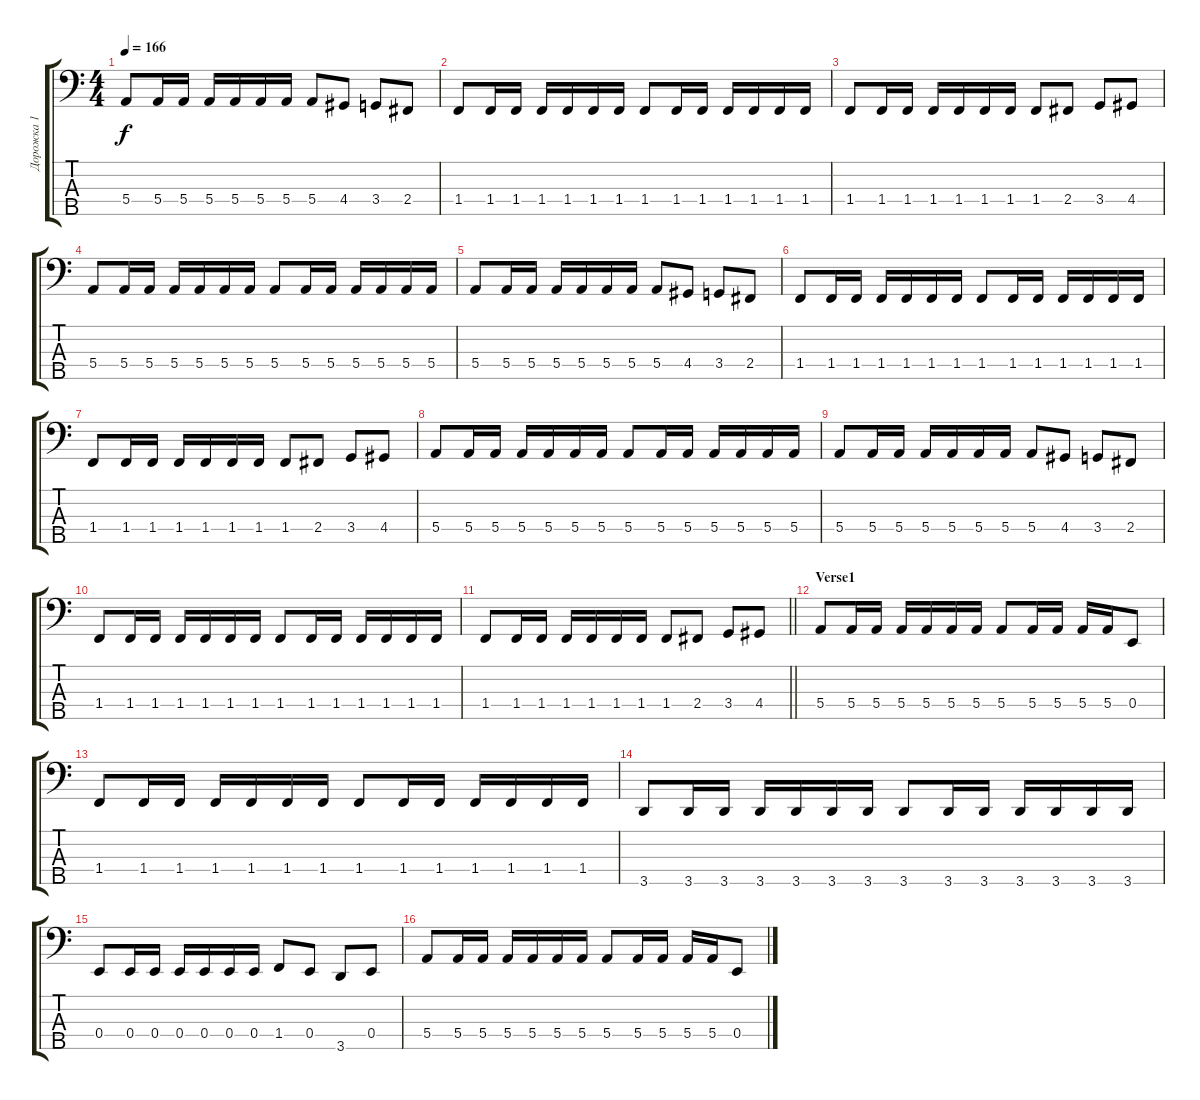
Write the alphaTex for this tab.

\track ("Дорожка 1" "Дорожка 1") {instrument electricbassfinger}
\staff {score tabs}
\tuning (G2 D2 A1 E1 B0) {hide}
\ts (4 4)
\tempo 166
\clef f4
\ks c
5.4.8{dy f} 5.4.16 5.4.16 5.4.16 5.4.16 5.4.16 5.4.16 5.4.8 4.4.8 3.4.8 2.4.8 |
1.4.8 1.4.16 1.4.16 1.4.16 1.4.16 1.4.16 1.4.16 1.4.8 1.4.16 1.4.16 1.4.16 1.4.16 1.4.16 1.4.16 |
1.4.8 1.4.16 1.4.16 1.4.16 1.4.16 1.4.16 1.4.16 1.4.8 2.4.8 3.4.8 4.4.8 |
5.4.8 5.4.16 5.4.16 5.4.16 5.4.16 5.4.16 5.4.16 5.4.8 5.4.16 5.4.16 5.4.16 5.4.16 5.4.16 5.4.16 |
5.4.8 5.4.16 5.4.16 5.4.16 5.4.16 5.4.16 5.4.16 5.4.8 4.4.8 3.4.8 2.4.8 |
1.4.8 1.4.16 1.4.16 1.4.16 1.4.16 1.4.16 1.4.16 1.4.8 1.4.16 1.4.16 1.4.16 1.4.16 1.4.16 1.4.16 |
1.4.8 1.4.16 1.4.16 1.4.16 1.4.16 1.4.16 1.4.16 1.4.8 2.4.8 3.4.8 4.4.8 |
5.4.8 5.4.16 5.4.16 5.4.16 5.4.16 5.4.16 5.4.16 5.4.8 5.4.16 5.4.16 5.4.16 5.4.16 5.4.16 5.4.16 |
5.4.8 5.4.16 5.4.16 5.4.16 5.4.16 5.4.16 5.4.16 5.4.8 4.4.8 3.4.8 2.4.8 |
1.4.8 1.4.16 1.4.16 1.4.16 1.4.16 1.4.16 1.4.16 1.4.8 1.4.16 1.4.16 1.4.16 1.4.16 1.4.16 1.4.16 |
\barLineRight lightlight
1.4.8 1.4.16 1.4.16 1.4.16 1.4.16 1.4.16 1.4.16 1.4.8 2.4.8 3.4.8 4.4.8 |
\section ("" "Verse1")
\ks aminor
5.4.8 5.4.16 5.4.16 5.4.16 5.4.16 5.4.16 5.4.16 5.4.8 5.4.16 5.4.16 5.4.16 5.4.16 0.4.8 |
1.4.8 1.4.16 1.4.16 1.4.16 1.4.16 1.4.16 1.4.16 1.4.8 1.4.16 1.4.16 1.4.16 1.4.16 1.4.16 1.4.16 |
3.5.8 3.5.16 3.5.16 3.5.16 3.5.16 3.5.16 3.5.16 3.5.8 3.5.16 3.5.16 3.5.16 3.5.16 3.5.16 3.5.16 |
0.4.8 0.4.16 0.4.16 0.4.16 0.4.16 0.4.16 0.4.16 1.4.8 0.4.8 3.5.8 0.4.8 |
5.4.8 5.4.16 5.4.16 5.4.16 5.4.16 5.4.16 5.4.16 5.4.8 5.4.16 5.4.16 5.4.16 5.4.16 0.4.8
